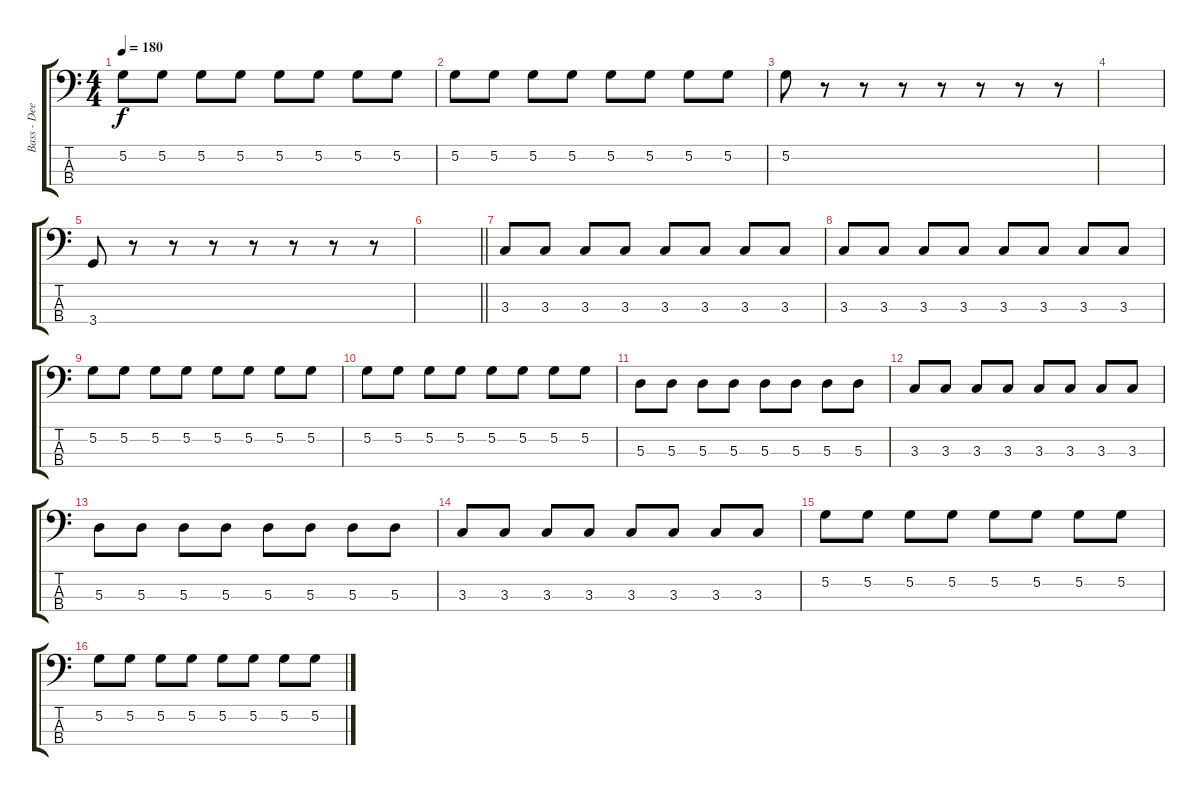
\track ("Bass - Dee Dee Ramone" "Bass - Dee") {instrument electricbasspick}
\staff {score tabs}
\tuning (G2 D2 A1 E1) {hide}
\ts (4 4)
\tempo 180
\clef f4
\ks c
5.2.8{dy f} 5.2.8 5.2.8 5.2.8 5.2.8 5.2.8 5.2.8 5.2.8 |
5.2.8 5.2.8 5.2.8 5.2.8 5.2.8 5.2.8 5.2.8 5.2.8 |
5.2.8 r.8 r.8 r.8 r.8 r.8 r.8 r.8 |
|
3.4.8 r.8 r.8 r.8 r.8 r.8 r.8 r.8 |
\barLineRight lightlight
|
3.3.8 3.3.8 3.3.8 3.3.8 3.3.8 3.3.8 3.3.8 3.3.8 |
3.3.8 3.3.8 3.3.8 3.3.8 3.3.8 3.3.8 3.3.8 3.3.8 |
5.2.8 5.2.8 5.2.8 5.2.8 5.2.8 5.2.8 5.2.8 5.2.8 |
5.2.8 5.2.8 5.2.8 5.2.8 5.2.8 5.2.8 5.2.8 5.2.8 |
5.3.8 5.3.8 5.3.8 5.3.8 5.3.8 5.3.8 5.3.8 5.3.8 |
3.3.8 3.3.8 3.3.8 3.3.8 3.3.8 3.3.8 3.3.8 3.3.8 |
5.3.8 5.3.8 5.3.8 5.3.8 5.3.8 5.3.8 5.3.8 5.3.8 |
3.3.8 3.3.8 3.3.8 3.3.8 3.3.8 3.3.8 3.3.8 3.3.8 |
5.2.8 5.2.8 5.2.8 5.2.8 5.2.8 5.2.8 5.2.8 5.2.8 |
5.2.8 5.2.8 5.2.8 5.2.8 5.2.8 5.2.8 5.2.8 5.2.8
